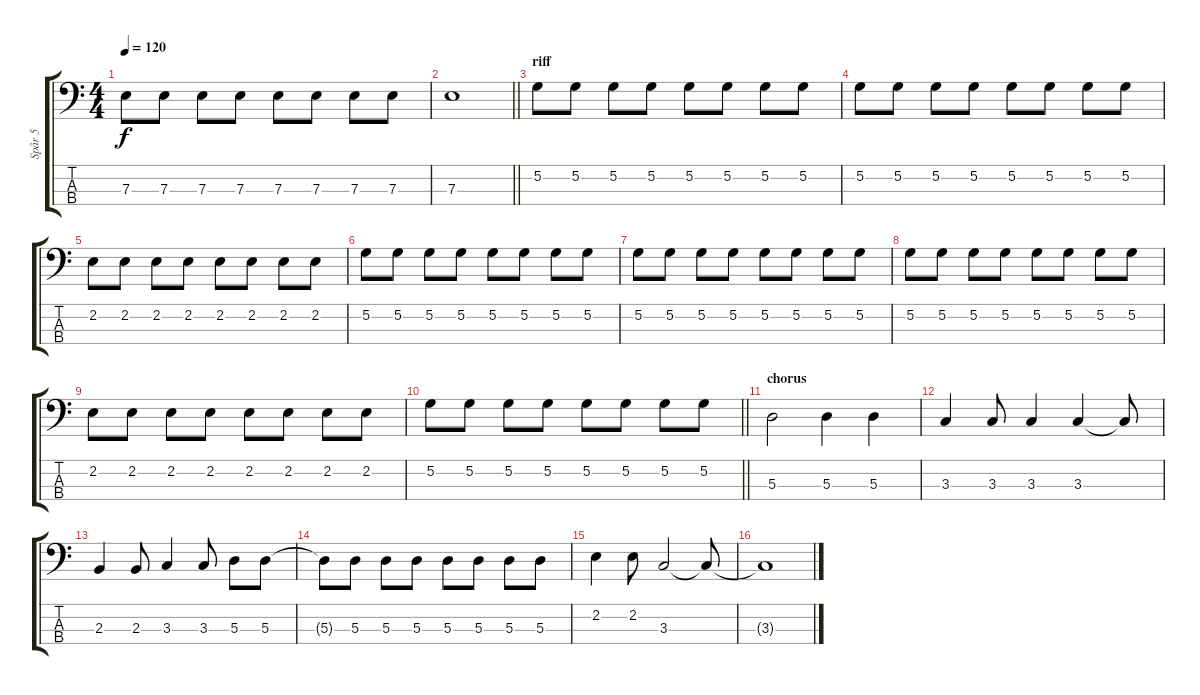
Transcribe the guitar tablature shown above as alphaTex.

\track ("Spår 5" "Spår 5") {instrument electricbassfinger}
\staff {score tabs}
\tuning (G2 D2 A1 E1) {hide}
\ts (4 4)
\tempo 120
\clef f4
\ks c
7.3.8{dy f} 7.3.8 7.3.8 7.3.8 7.3.8 7.3.8 7.3.8 7.3.8 |
\barLineRight lightlight
7.3.1 |
\section ("" "riff")
5.2.8 5.2.8 5.2.8 5.2.8 5.2.8 5.2.8 5.2.8 5.2.8 |
5.2.8 5.2.8 5.2.8 5.2.8 5.2.8 5.2.8 5.2.8 5.2.8 |
2.2.8 2.2.8 2.2.8 2.2.8 2.2.8 2.2.8 2.2.8 2.2.8 |
5.2.8 5.2.8 5.2.8 5.2.8 5.2.8 5.2.8 5.2.8 5.2.8 |
5.2.8 5.2.8 5.2.8 5.2.8 5.2.8 5.2.8 5.2.8 5.2.8 |
5.2.8 5.2.8 5.2.8 5.2.8 5.2.8 5.2.8 5.2.8 5.2.8 |
2.2.8 2.2.8 2.2.8 2.2.8 2.2.8 2.2.8 2.2.8 2.2.8 |
\barLineRight lightlight
5.2.8 5.2.8 5.2.8 5.2.8 5.2.8 5.2.8 5.2.8 5.2.8 |
\section ("" "chorus")
5.3.2 5.3.4 5.3.4 |
3.3.4 3.3.8 3.3.4 3.3.4 3.3{t}.8 |
2.3.4 2.3.8 3.3.4 3.3.8 5.3.8 5.3.8 |
5.3{t}.8 5.3.8 5.3.8 5.3.8 5.3.8 5.3.8 5.3.8 5.3.8 |
2.2.4 2.2.8 3.3.2 3.3{t}.8 |
3.3{t}.1
